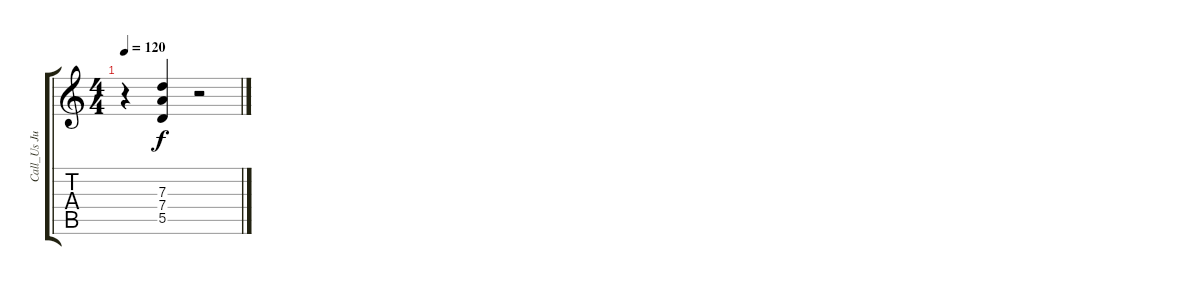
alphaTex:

\track ("Call_Us Junior" "Call_Us Ju") {instrument distortionguitar}
\staff {score tabs}
\tuning (E4 B3 G3 D3 A2 E2) {hide}
\ts (4 4)
\tempo 120
\clef g2
\ks c
r.4{dy f} (7.3 7.4 5.5).4 r.2
